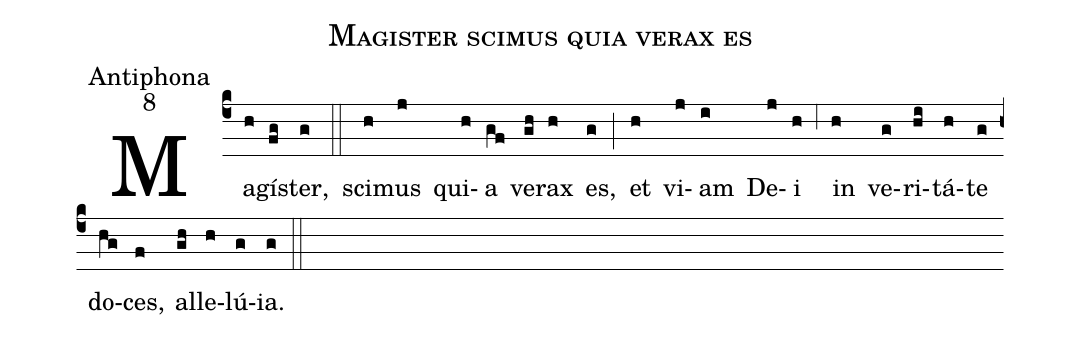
name:Magister scimus quia verax es;
office-part:Antiphona;
mode:8;
%%
(c4) Ma(h)gí(fg)ster,(g) (::) sci(h)mus(j) qui(h)a(gf) ve(gh)rax(h) es,(g) (;) et(h) vi(j)am(i) De(j)i(h) (;6) in(h) ve(g)ri(hi)tá(h)te(g) do(hg)ces,(f) al(gh)le(h)lú(g)ia.(g) (::)
